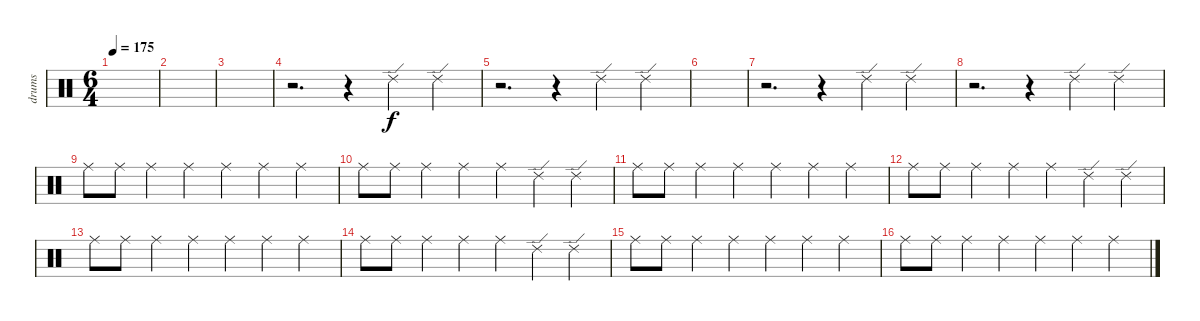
\track ("drums" "drums") {instrument percussion}
\staff {score}
\articulation defaults
\ts (6 4)
\tempo 175
\clef neutral
\ks c
|
|
|
r.2{d} r.4 "Ride (edge) 2".4 "Ride (edge) 2".4 |
r.2{d} r.4 "Ride (edge) 2".4 "Ride (edge) 2".4 |
|
r.2{d} r.4 "Ride (edge) 2".4 "Ride (edge) 2".4 |
r.2{d} r.4 "Ride (edge) 2".4 "Ride (edge) 2".4 |
"Ride (middle)".8 "Ride (middle)".8 "Ride (middle)".4 "Ride (middle)".4 "Ride (middle)".4 "Ride (middle)".4 "Ride (middle)".4 |
"Ride (middle)".8 "Ride (middle)".8 "Ride (middle)".4 "Ride (middle)".4 "Ride (middle)".4 "Ride (edge) 2".4 "Ride (edge) 2".4 |
"Ride (middle)".8 "Ride (middle)".8 "Ride (middle)".4 "Ride (middle)".4 "Ride (middle)".4 "Ride (middle)".4 "Ride (middle)".4 |
"Ride (middle)".8 "Ride (middle)".8 "Ride (middle)".4 "Ride (middle)".4 "Ride (middle)".4 "Ride (edge) 2".4 "Ride (edge) 2".4 |
"Ride (middle)".8 "Ride (middle)".8 "Ride (middle)".4 "Ride (middle)".4 "Ride (middle)".4 "Ride (middle)".4 "Ride (middle)".4 |
"Ride (middle)".8 "Ride (middle)".8 "Ride (middle)".4 "Ride (middle)".4 "Ride (middle)".4 "Ride (edge) 2".4 "Ride (edge) 2".4 |
"Ride (middle)".8 "Ride (middle)".8 "Ride (middle)".4 "Ride (middle)".4 "Ride (middle)".4 "Ride (middle)".4 "Ride (middle)".4 |
"Ride (middle)".8 "Ride (middle)".8 "Ride (middle)".4 "Ride (middle)".4 "Ride (middle)".4 "Ride (middle)".4 "Ride (middle)".4
